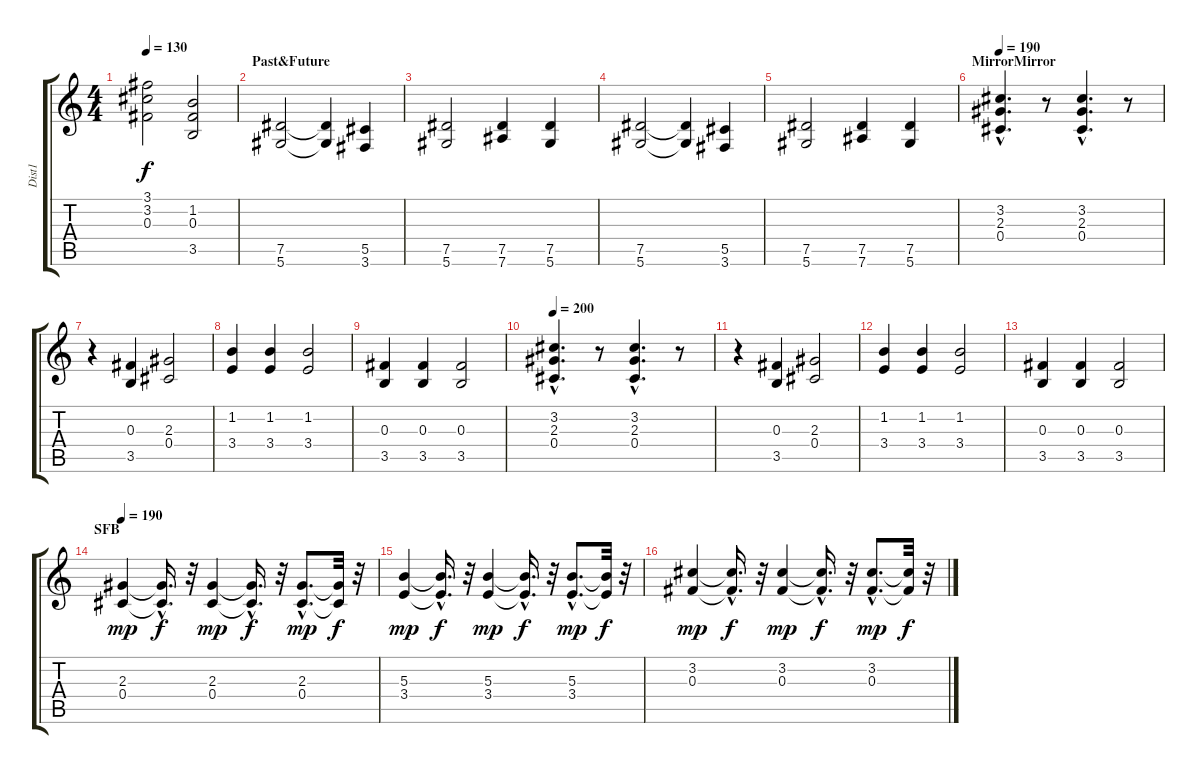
\track ("Dist1" "Dist1") {instrument distortionguitar}
\staff {score tabs}
\tuning (Eb4 Bb3 Gb3 Db3 Ab2 Eb2) {hide}
\ts (4 4)
\tempo 130
\clef g2
\ks c
(3.1 3.2 0.3).2{dy f} (1.2 0.3 3.5).2 |
\section ("" "Past&Future")
(7.5 5.6).2 (7.5{t} 5.6{t}).4 (5.5 3.6).4 |
(7.5 5.6).2 (7.5 7.6).4 (7.5 5.6).4 |
(7.5 5.6).2 (7.5{t} 5.6{t}).4 (5.5 3.6).4 |
(7.5 5.6).2 (7.5 7.6).4 (7.5 5.6).4 |
\section ("" "MirrorMirror")
\tempo 190
(3.2{hac} 2.3{hac} 0.4{hac}).4{d} r.8 (3.2{hac} 2.3{hac} 0.4{hac}).4{d} r.8 |
r.4 (0.3 3.5).4 (2.3 0.4).2 |
(1.2 3.4).4 (1.2 3.4).4 (1.2 3.4).2 |
(0.3 3.5).4 (0.3 3.5).4 (0.3 3.5).2 |
\tempo 200
(3.2{hac} 2.3{hac} 0.4{hac}).4{d} r.8 (3.2{hac} 2.3{hac} 0.4{hac}).4{d} r.8 |
r.4 (0.3 3.5).4 (2.3 0.4).2 |
(1.2 3.4).4 (1.2 3.4).4 (1.2 3.4).2 |
(0.3 3.5).4 (0.3 3.5).4 (0.3 3.5).2 |
\section ("" "SFB")
\tempo 190
(2.3 0.4).4{dy mp volume 13 instrument distortionguitar} (2.3{hac t} 0.4{hac t}).16{d dy f} r.32 (2.3 0.4).4{dy mp} (2.3{hac t} 0.4{hac t}).16{d dy f} r.32 (2.3{hac} 0.4{hac}).8{d dy mp} (2.3{t} 0.4{t}).32{dy f} r.32 |
(5.3 3.4).4{dy mp} (5.3{hac t} 3.4{hac t}).16{d dy f} r.32 (5.3 3.4).4{dy mp} (5.3{hac t} 3.4{hac t}).16{d dy f} r.32 (5.3{hac} 3.4{hac}).8{d dy mp} (5.3{t} 3.4{t}).32{dy f} r.32 |
(3.2 0.3).4{dy mp} (3.2{hac t} 0.3{hac t}).16{d dy f} r.32 (3.2 0.3).4{dy mp} (3.2{hac t} 0.3{hac t}).16{d dy f} r.32 (3.2{hac} 0.3{hac}).8{d dy mp} (3.2{t} 0.3{t}).32{dy f} r.32
